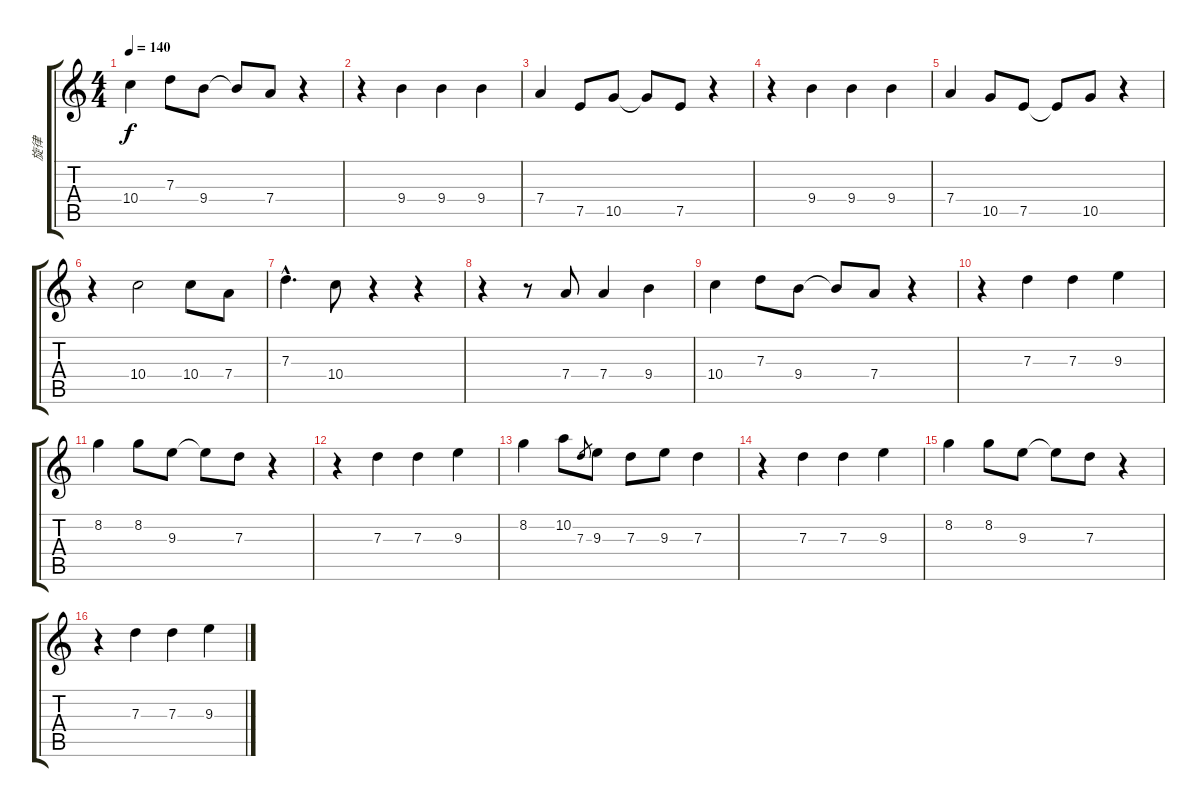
\track ("旋律" "旋律") {instrument overdrivenguitar}
\staff {score tabs}
\tuning (E4 B3 G3 D3 A2 E2) {hide}
\ts (4 4)
\tempo 140
\clef g2
\ks c
10.4.4{dy f} 7.3.8 9.4.8 9.4{t}.8 7.4.8 r.4 |
r.4 9.4.4 9.4.4 9.4.4 |
7.4.4 7.5.8 10.5.8 10.5{t}.8 7.5.8 r.4 |
r.4 9.4.4 9.4.4 9.4.4 |
7.4.4 10.5.8 7.5.8 7.5{t}.8 10.5.8 r.4 |
r.4 10.4.2 10.4.8 7.4.8 |
7.3{hac}.4{d} 10.4.8 r.4 r.4 |
r.4 r.8 7.4.8 7.4.4 9.4.4 |
10.4.4 7.3.8 9.4.8 9.4{t}.8 7.4.8 r.4 |
r.4 7.3.4 7.3.4 9.3.4 |
8.2.4 8.2.8 9.3.8 9.3{t}.8 7.3.8 r.4 |
r.4 7.3.4 7.3.4 9.3.4 |
8.2.4 10.2.8 7.3.8{gr} 9.3.8 7.3.8 9.3.8 7.3.4 |
r.4 7.3.4 7.3.4 9.3.4 |
8.2.4 8.2.8 9.3.8 9.3{t}.8 7.3.8 r.4 |
r.4 7.3.4 7.3.4 9.3.4
